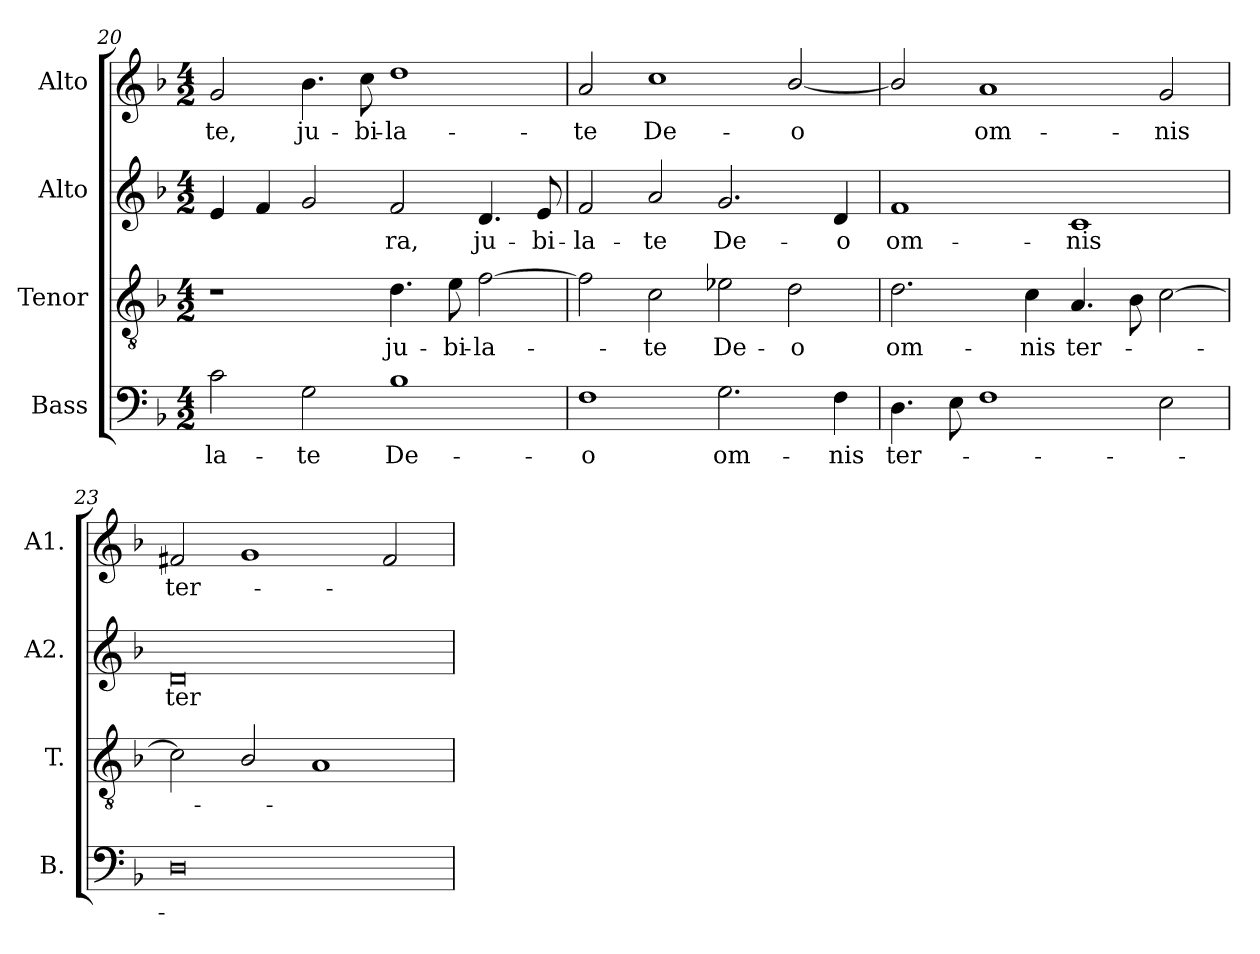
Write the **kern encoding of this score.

**kern	**text	**kern	**text	**kern	**text	**kern	**text
*part4	*part4	*part3	*part3	*part2	*part2	*part1	*part1
*staff4	*staff4	*staff3	*staff3	*staff2	*staff2	*staff1	*staff1
*I"Bass	*	*I"Tenor	*	*I"Alto	*	*I"Alto	*
*I'B.	*	*I'T.	*	*I'A2.	*	*I'A1.	*
*clefF4	*	*clefGv2	*	*clefG2	*	*clefG2	*
*	*	*ITrd7c12	*	*	*	*	*
*k[b-]	*	*k[b-]	*	*k[b-]	*	*k[b-]	*
*F:	*	*F:	*	*F:	*	*F:	*
*M4/2	*	*M4/2	*	*M4/2	*	*M4/2	*
=20	=20	=20	=20	=20	=20	=20	=20
!	!LO:LY:b:color=#000000	!	!	!	!	!	!
!	!	!	!	!	!	!	!LO:LY:b:color=#000000
2ci\	-la-	1r	.	4ei/	.	2gi/	-te,
.	.	.	.	4fi/	.	.	.
!	!LO:LY:b:color=#000000	!	!	!	!	!	!
!	!	!	!	!	!	!	!LO:LY:b:color=#000000
2Gi\	-te	.	.	2gi/	.	4.b-i\	ju-
!	!	!	!	!	!	!	!LO:LY:b:color=#000000
.	.	.	.	.	.	8cci\	-bi-
!	!LO:LY:b:color=#000000	!	!	!	!	!	!
!	!	!	!LO:LY:b:color=#000000	!	!	!	!
!	!	!	!	!	!LO:LY:b:color=#000000	!	!
!	!	!	!	!	!	!	!LO:LY:b:color=#000000
1B-i	De-	4.Di\	ju-	2fi/	-ra,	1ddi	-la-
!	!	!	!LO:LY:b:color=#000000	!	!	!	!
.	.	8Ei\	-bi-	.	.	.	.
!	!	!	!LO:LY:b:color=#000000	!	!	!	!
!	!	!	!	!	!LO:LY:b:color=#000000	!	!
.	.	[2Fi\	-la-	4.di/	ju-	.	.
!	!	!	!	!	!LO:LY:b:color=#000000	!	!
.	.	.	.	8ei/	-bi-	.	.
!!LO:LB:g=z
=21	=21	=21	=21	=21	=21	=21	=21
!	!LO:LY:b:color=#000000	!	!	!	!	!	!
!	!	!	!	!	!LO:LY:b:color=#000000	!	!
!	!	!	!	!	!	!	!LO:LY:b:color=#000000
1Fi	-o	2Fi\]	.	2fi/	-la-	2ai/	-te
!	!	!	!LO:LY:b:color=#000000	!	!	!	!
!	!	!	!	!	!LO:LY:b:color=#000000	!	!
!	!	!	!	!	!	!	!LO:LY:b:color=#000000
.	.	2Ci\	-te	2ai/	-te	1cci	De-
!	!LO:LY:b:color=#000000	!	!	!	!	!	!
!	!	!	!LO:LY:b:color=#000000	!	!	!	!
!	!	!	!	!	!LO:LY:b:color=#000000	!	!
2.Gi\	om-	2E-Xi\	De-	2.gi/	De-	.	.
!	!	!	!LO:LY:b:color=#000000	!	!	!	!
!	!	!	!	!	!	!	!LO:LY:b:color=#000000
.	.	2Di\	-o	.	.	[2b-i/	-o
!	!LO:LY:b:color=#000000	!	!	!	!	!	!
!	!	!	!	!	!LO:LY:b:color=#000000	!	!
4Fi\	-nis	.	.	4di/	-o	.	.
=22	=22	=22	=22	=22	=22	=22	=22
!	!LO:LY:b:color=#000000	!	!	!	!	!	!
!	!	!	!LO:LY:b:color=#000000	!	!	!	!
!	!	!	!	!	!LO:LY:b:color=#000000	!	!
4.Di\	ter-	2.Di\	om-	1fi	om-	2b-i/]	.
8Ei\	.	.	.	.	.	.	.
!	!	!	!	!	!	!	!LO:LY:b:color=#000000
1Fi	.	.	.	.	.	1ai	om-
!	!	!	!LO:LY:b:color=#000000	!	!	!	!
.	.	4Ci\	-nis	.	.	.	.
!	!	!	!LO:LY:b:color=#000000	!	!	!	!
!	!	!	!	!	!LO:LY:b:color=#000000	!	!
.	.	4.AAi/	ter-	1ci	-nis	.	.
.	.	8BB-i\	.	.	.	.	.
!	!	!	!	!	!	!	!LO:LY:b:color=#000000
2Ei\	.	[2Ci\	.	.	.	2gi/	-nis
=23	=23	=23	=23	=23	=23	=23	=23
!	!	!	!	!	!LO:LY:b:color=#000000	!	!
!	!	!	!	!	!	!	!LO:LY:b:color=#000000
0Di	.	2Ci\]	.	0di	ter-	2f#Xi/	ter-
.	.	2BB-i/	.	.	.	1gi	.
.	.	1AAi	.	.	.	.	.
.	.	.	.	.	.	2f#i/	.
=	=	=	=	=	=	=	=
*-	*-	*-	*-	*-	*-	*-	*-
